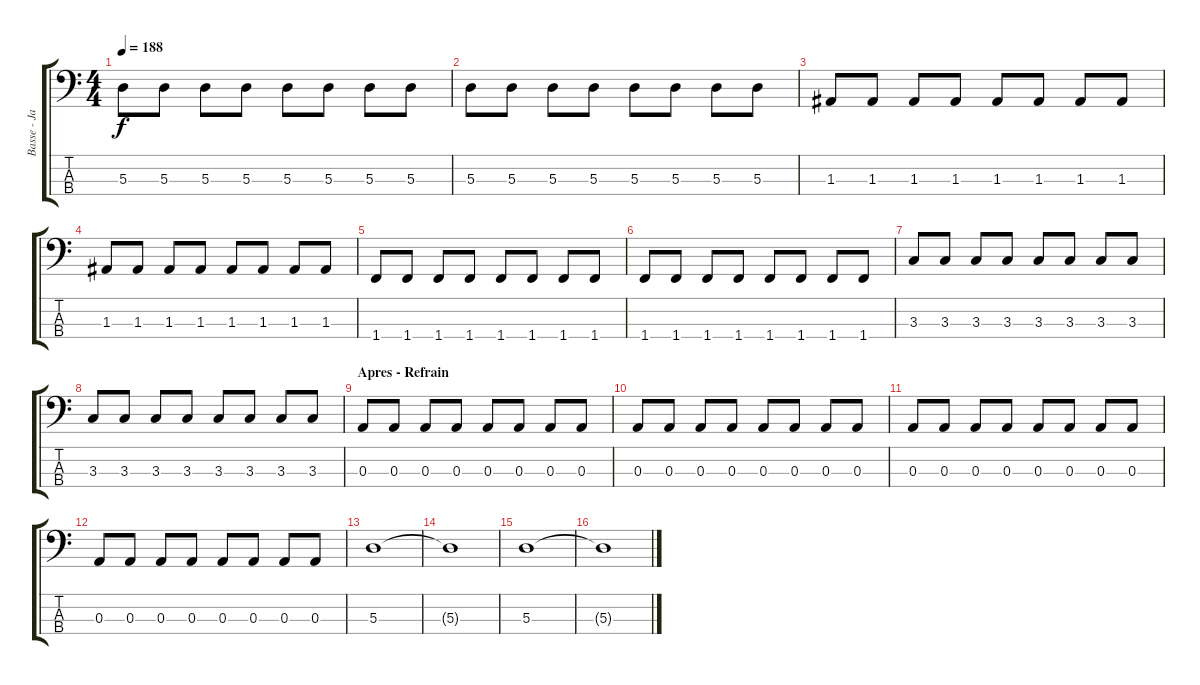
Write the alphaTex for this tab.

\track ("Basse - Jay Bentley" "Basse - Ja") {instrument electricbasspick}
\staff {score tabs}
\tuning (G2 D2 A1 E1) {hide}
\ts (4 4)
\tempo 188
\clef f4
\ks c
5.3.8{dy f} 5.3.8 5.3.8 5.3.8 5.3.8 5.3.8 5.3.8 5.3.8 |
5.3.8 5.3.8 5.3.8 5.3.8 5.3.8 5.3.8 5.3.8 5.3.8 |
1.3.8 1.3.8 1.3.8 1.3.8 1.3.8 1.3.8 1.3.8 1.3.8 |
1.3.8 1.3.8 1.3.8 1.3.8 1.3.8 1.3.8 1.3.8 1.3.8 |
1.4.8 1.4.8 1.4.8 1.4.8 1.4.8 1.4.8 1.4.8 1.4.8 |
1.4.8 1.4.8 1.4.8 1.4.8 1.4.8 1.4.8 1.4.8 1.4.8 |
3.3.8 3.3.8 3.3.8 3.3.8 3.3.8 3.3.8 3.3.8 3.3.8 |
3.3.8 3.3.8 3.3.8 3.3.8 3.3.8 3.3.8 3.3.8 3.3.8 |
\section ("" "Apres - Refrain")
0.3.8 0.3.8 0.3.8 0.3.8 0.3.8 0.3.8 0.3.8 0.3.8 |
0.3.8 0.3.8 0.3.8 0.3.8 0.3.8 0.3.8 0.3.8 0.3.8 |
0.3.8 0.3.8 0.3.8 0.3.8 0.3.8 0.3.8 0.3.8 0.3.8 |
0.3.8 0.3.8 0.3.8 0.3.8 0.3.8 0.3.8 0.3.8 0.3.8 |
5.3.1 |
5.3{t}.1 |
5.3.1 |
5.3{t}.1
